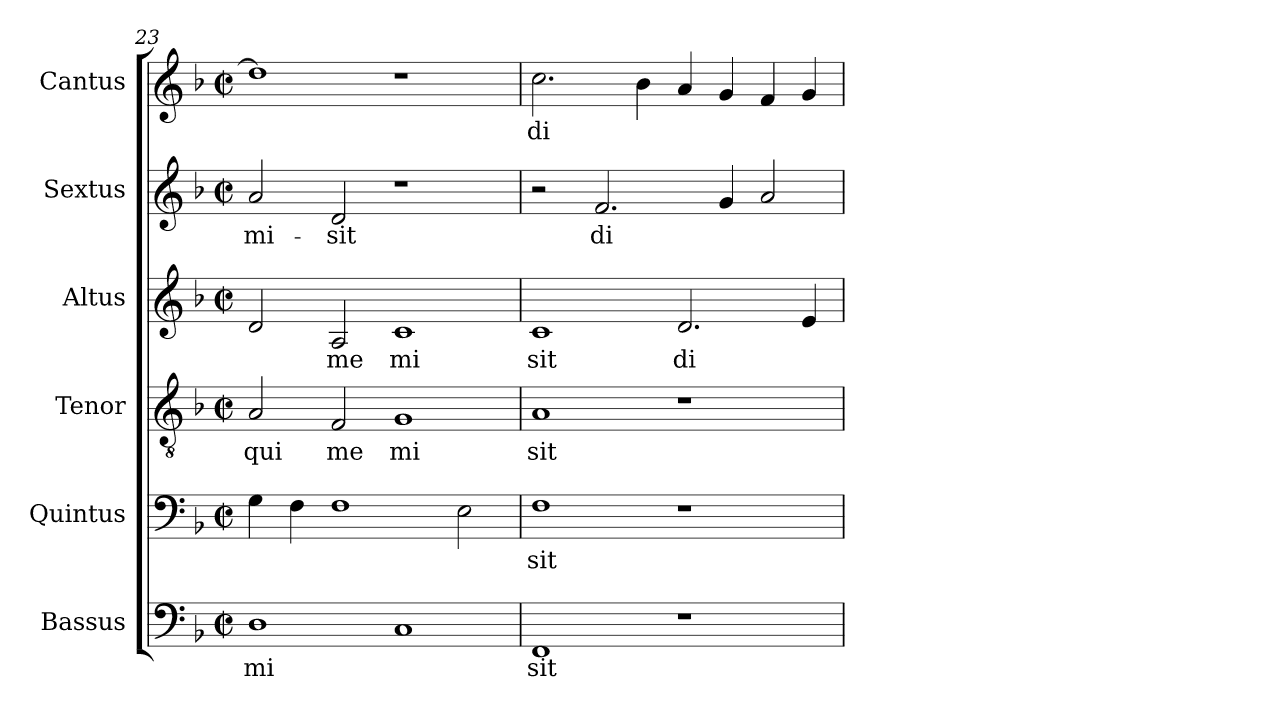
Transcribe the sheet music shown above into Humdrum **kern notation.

**kern	**text	**kern	**text	**kern	**text	**kern	**text	**kern	**text	**kern	**text
*part6	*part6	*part5	*part5	*part4	*part4	*part3	*part3	*part2	*part2	*part1	*part1
*staff6	*staff6	*staff5	*staff5	*staff4	*staff4	*staff3	*staff3	*staff2	*staff2	*staff1	*staff1
*I"Bassus	*	*I"Quintus	*	*I"Tenor	*	*I"Altus	*	*I"Sextus	*	*I"Cantus	*
*clefF4	*	*clefF4	*	*clefGv2	*	*clefG2	*	*clefG2	*	*clefG2	*
*k[b-]	*	*k[b-]	*	*k[b-]	*	*k[b-]	*	*k[b-]	*	*k[b-]	*
*F:	*	*F:	*	*F:	*	*F:	*	*F:	*	*F:	*
*M2/2	*	*M2/2	*	*M2/2	*	*M2/2	*	*M2/2	*	*M2/2	*
*met(c|)	*	*met(c|)	*	*met(c|)	*	*met(c|)	*	*met(c|)	*	*met(c|)	*
=23	=23	=23	=23	=23	=23	=23	=23	=23	=23	=23	=23
!	!LO:LY:b	!	!LO:LY:b:cj	!	!LO:LY:b	!	!LO:LY:b:cj	!	!LO:LY:b	!	!LO:LY:b
1D	mi-	4G\	--	2A/	qui	2d/	--	2a/	mi-	1dd]	.
!	!	!	!LO:LY:b:cj	!	!	!	!	!	!	!	!
.	.	4F\	--	.	.	.	.	.	.	.	.
!	!	!	!LO:LY:b:cj	!	!LO:LY:b	!	!LO:LY:b:cj	!	!LO:LY:b	!	!
.	.	1F	--	2F/	me	2A/	-me	2d/	-sit	.	.
!	!LO:LY:b	!	!	!	!LO:LY:b	!	!LO:LY:b:cj	!	!	!	!
1C	--	.	.	1G	mi	1c	mi	1r	.	1r	.
!	!	!	!LO:LY:b:cj	!	!	!	!	!	!	!	!
.	.	2E\	--	.	.	.	.	.	.	.	.
=24	=24	=24	=24	=24	=24	=24	=24	=24	=24	=24	=24
!	!LO:LY:b	!	!LO:LY:b:cj	!	!LO:LY:b	!	!LO:LY:b:cj	!	!	!	!LO:LY:b
1FF	-sit	1F	-sit	1A	sit	1c	sit	2r	.	2.cc\	di
!	!	!	!	!	!	!	!	!	!LO:LY:b	!	!
.	.	.	.	.	.	.	.	2.f/	di-	.	.
!	!	!	!	!	!	!	!	!	!	!	!LO:LY:b
.	.	.	.	.	.	.	.	.	.	4b-\	.
!	!	!	!	!	!	!	!LO:LY:b:cj	!	!	!	!LO:LY:b
1r	.	1r	.	1r	.	2.d/	di	.	.	4a/	.
!	!	!	!	!	!	!	!	!	!LO:LY:b	!	!LO:LY:b
.	.	.	.	.	.	.	.	4g/	--	4g/	.
!	!	!	!	!	!	!	!	!	!LO:LY:b	!	!LO:LY:b
.	.	.	.	.	.	.	.	2a/	--	4f/	.
!	!	!	!	!	!	!	!LO:LY:b:cj	!	!	!	!LO:LY:b
.	.	.	.	.	.	4e/	.	.	.	4g/	.
=	=	=	=	=	=	=	=	=	=	=	=
*-	*-	*-	*-	*-	*-	*-	*-	*-	*-	*-	*-
